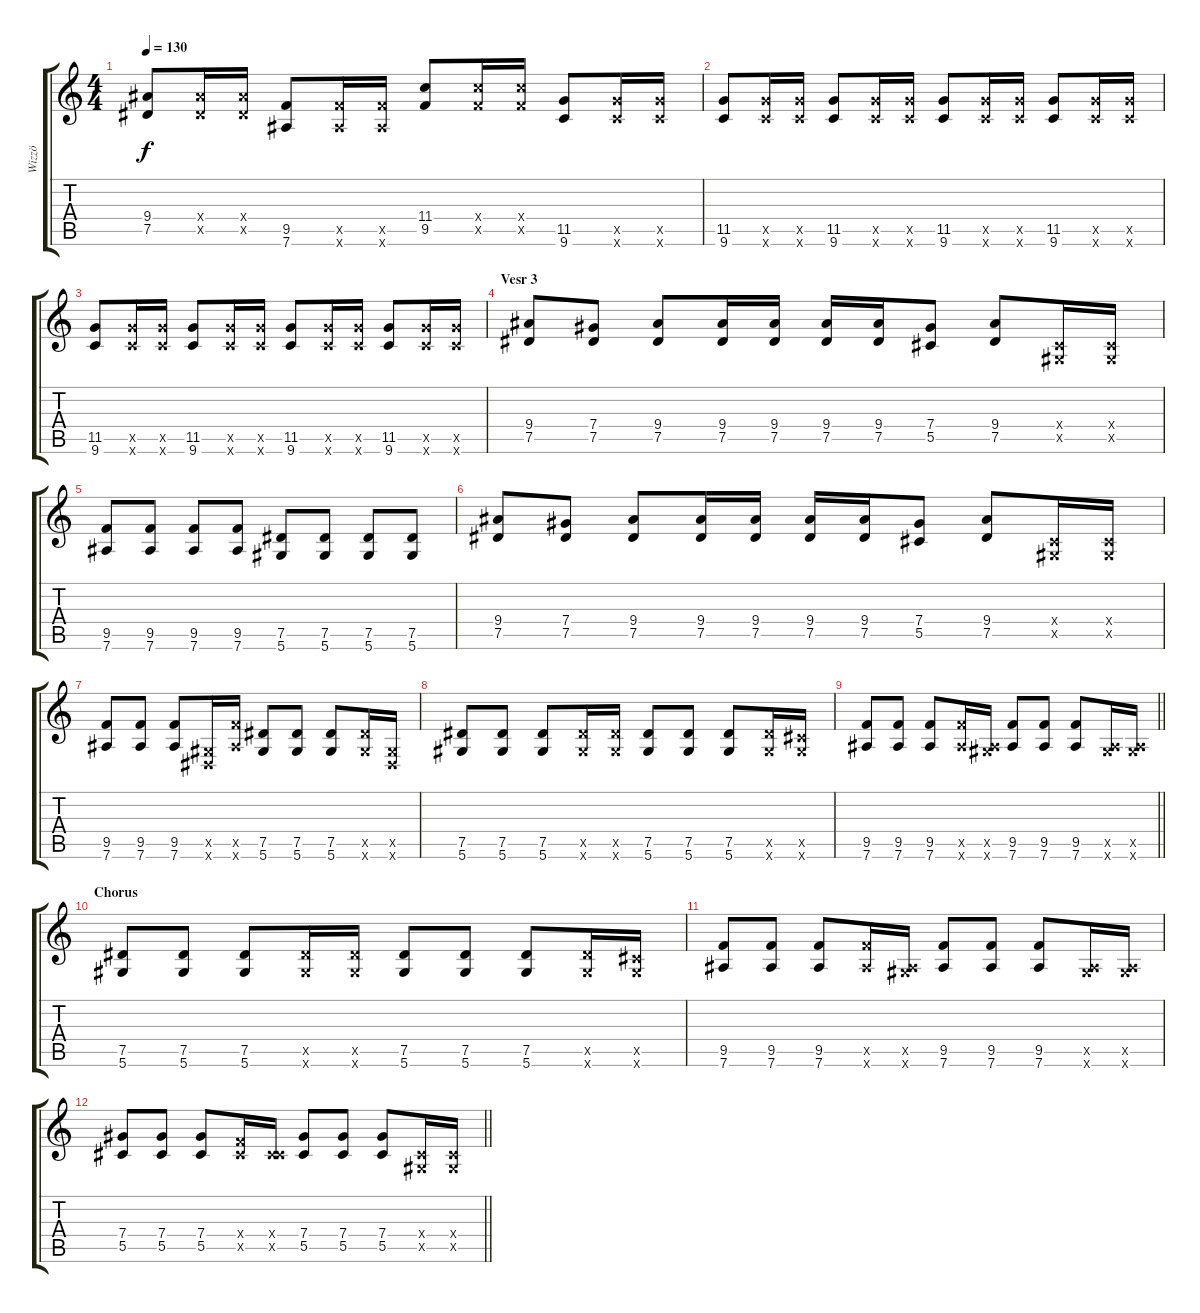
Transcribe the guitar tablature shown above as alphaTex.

\track ("Wizzö" "Wizzö") {instrument distortionguitar}
\staff {score tabs}
\tuning (Eb4 Bb3 Gb3 Db3 Ab2 Eb2) {hide}
\ts (4 4)
\tempo 130
\clef g2
\ks c
(9.4 7.5).8{dy f} (9.4{x} 7.5{x}).16 (9.4{x} 7.5{x}).16 (9.5 7.6).8 (9.5{x} 7.6{x}).16 (9.5{x} 7.6{x}).16 (11.4 9.5).8 (11.4{x} 9.5{x}).16 (11.4{x} 9.5{x}).16 (11.5 9.6).8 (11.5{x} 9.6{x}).16 (11.5{x} 9.6{x}).16 |
(11.5 9.6).8 (11.5{x} 9.6{x}).16 (11.5{x} 9.6{x}).16 (11.5 9.6).8 (11.5{x} 9.6{x}).16 (11.5{x} 9.6{x}).16 (11.5 9.6).8 (11.5{x} 9.6{x}).16 (11.5{x} 9.6{x}).16 (11.5 9.6).8 (11.5{x} 9.6{x}).16 (11.5{x} 9.6{x}).16 |
(11.5 9.6).8 (11.5{x} 9.6{x}).16 (11.5{x} 9.6{x}).16 (11.5 9.6).8 (11.5{x} 9.6{x}).16 (11.5{x} 9.6{x}).16 (11.5 9.6).8 (11.5{x} 9.6{x}).16 (11.5{x} 9.6{x}).16 (11.5 9.6).8 (11.5{x} 9.6{x}).16 (11.5{x} 9.6{x}).16 |
\section ("" "Vesr 3")
(9.4 7.5).8 (7.4 7.5).8 (9.4 7.5).8 (9.4 7.5).16 (9.4 7.5).16 (9.4 7.5).16 (9.4 7.5).16 (7.4 5.5).8 (9.4 7.5).8 (0.4{x} 0.5{x}).16 (0.4{x} 0.5{x}).16 |
(9.5 7.6).8 (9.5 7.6).8 (9.5 7.6).8 (9.5 7.6).8 (7.5 5.6).8 (7.5 5.6).8 (7.5 5.6).8 (7.5 5.6).8 |
(9.4 7.5).8 (7.4 7.5).8 (9.4 7.5).8 (9.4 7.5).16 (9.4 7.5).16 (9.4 7.5).16 (9.4 7.5).16 (7.4 5.5).8 (9.4 7.5).8 (0.4{x} 0.5{x}).16 (0.4{x} 0.5{x}).16 |
(9.5 7.6).8 (9.5 7.6).8 (9.5 7.6).8 (0.5{x} 0.6{x}).16 (9.5{x} 7.6{x}).16 (7.5 5.6).8 (7.5 5.6).8 (7.5 5.6).8 (7.5{x} 5.6{x}).16 (0.5{x} 0.6{x}).16 |
(7.5 5.6).8 (7.5 5.6).8 (7.5 5.6).8 (7.5{x} 5.6{x}).16 (7.5{x} 5.6{x}).16 (7.5 5.6).8 (7.5 5.6).8 (7.5 5.6).8 (7.5{x} 5.6{x}).16 (5.5{x} 5.6{x}).16 |
\barLineRight lightlight
(9.5 7.6).8 (9.5 7.6).8 (9.5 7.6).8 (9.5{x} 7.6{x}).16 (0.5{x} 7.6{x}).16 (9.5 7.6).8 (9.5 7.6).8 (9.5 7.6).8 (0.5{x} 7.6{x}).16 (0.5{x} 7.6{x}).16 |
\section ("" "Chorus")
(7.5 5.6).8 (7.5 5.6).8 (7.5 5.6).8 (7.5{x} 5.6{x}).16 (7.5{x} 5.6{x}).16 (7.5 5.6).8 (7.5 5.6).8 (7.5 5.6).8 (7.5{x} 5.6{x}).16 (5.5{x} 5.6{x}).16 |
(9.5 7.6).8 (9.5 7.6).8 (9.5 7.6).8 (9.5{x} 7.6{x}).16 (0.5{x} 7.6{x}).16 (9.5 7.6).8 (9.5 7.6).8 (9.5 7.6).8 (0.5{x} 7.6{x}).16 (0.5{x} 7.6{x}).16 |
\barLineRight lightlight
(7.4 5.5).8 (7.4 5.5).8 (7.4 5.5).8 (0.4{x} 9.5{x}).16 (0.4{x} 5.5{x}).16 (7.4 5.5).8 (7.4 5.5).8 (7.4 5.5).8 (0.4{x} 0.5{x}).16 (0.4{x} 0.5{x}).16
